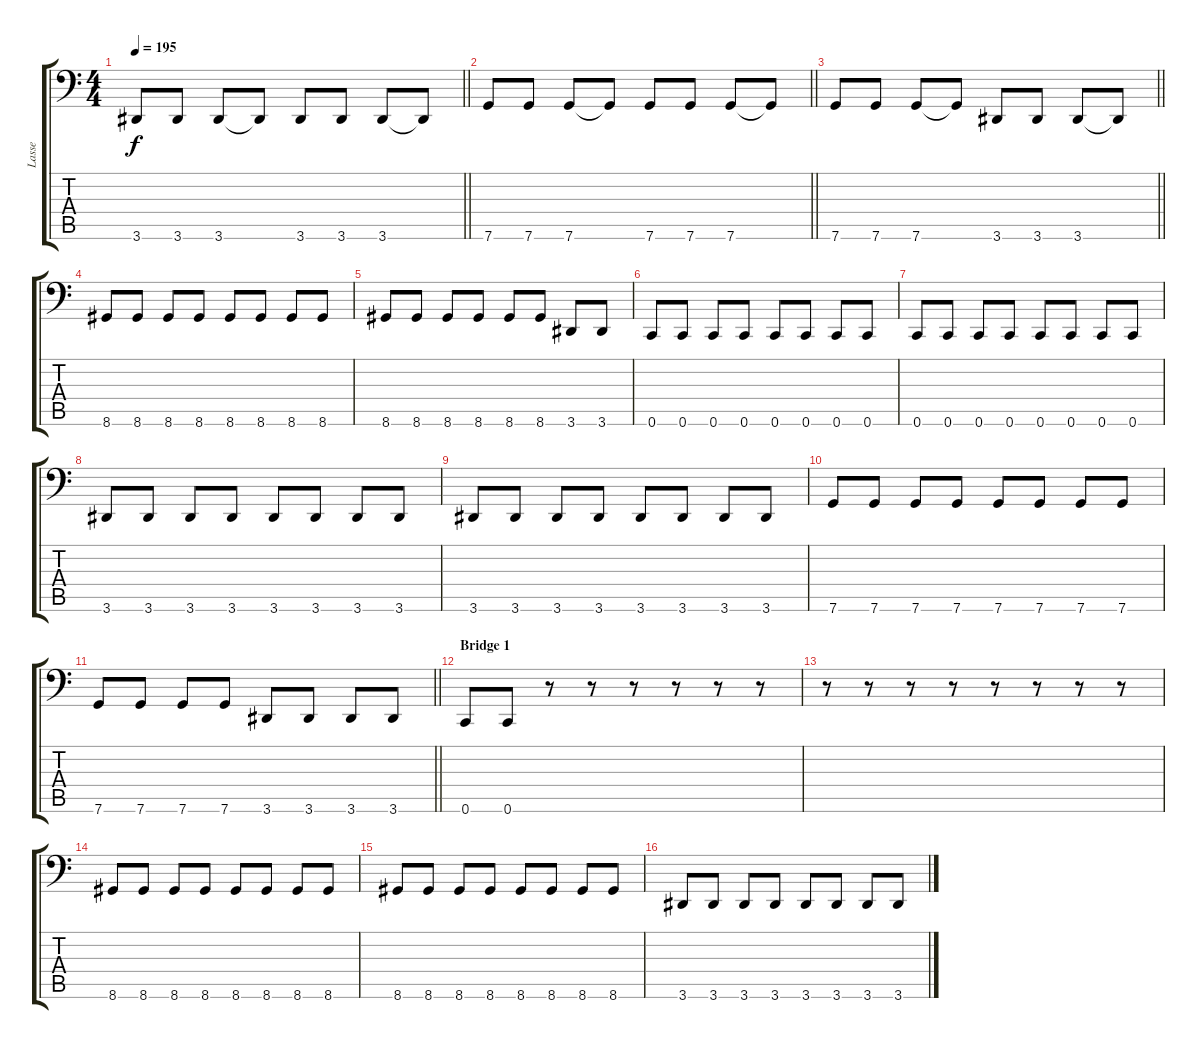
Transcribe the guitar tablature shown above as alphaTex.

\track ("Lasse" "Lasse") {instrument electricbasspick}
\staff {score tabs}
\tuning (D3 A2 F2 C2 G1 C1) {hide}
\ts (4 4)
\tempo 195
\clef f4
\barLineRight lightlight
\ks c
3.6.8{dy f} 3.6.8 3.6.8 3.6{t}.8 3.6.8 3.6.8 3.6.8 3.6{t}.8 |
\barLineRight lightlight
7.6.8 7.6.8 7.6.8 7.6{t}.8 7.6.8 7.6.8 7.6.8 7.6{t}.8 |
\barLineRight lightlight
7.6.8 7.6.8 7.6.8 7.6{t}.8 3.6.8 3.6.8 3.6.8 3.6{t}.8 |
8.6.8 8.6.8 8.6.8 8.6.8 8.6.8 8.6.8 8.6.8 8.6.8 |
8.6.8 8.6.8 8.6.8 8.6.8 8.6.8 8.6.8 3.6.8 3.6.8 |
0.6.8 0.6.8 0.6.8 0.6.8 0.6.8 0.6.8 0.6.8 0.6.8 |
0.6.8 0.6.8 0.6.8 0.6.8 0.6.8 0.6.8 0.6.8 0.6.8 |
3.6.8 3.6.8 3.6.8 3.6.8 3.6.8 3.6.8 3.6.8 3.6.8 |
3.6.8 3.6.8 3.6.8 3.6.8 3.6.8 3.6.8 3.6.8 3.6.8 |
7.6.8 7.6.8 7.6.8 7.6.8 7.6.8 7.6.8 7.6.8 7.6.8 |
\barLineRight lightlight
7.6.8 7.6.8 7.6.8 7.6.8 3.6.8 3.6.8 3.6.8 3.6.8 |
\section ("" "Bridge 1")
0.6.8 0.6.8 r.8 r.8 r.8 r.8 r.8 r.8 |
r.8 r.8 r.8 r.8 r.8 r.8 r.8 r.8 |
8.6.8 8.6.8 8.6.8 8.6.8 8.6.8 8.6.8 8.6.8 8.6.8 |
8.6.8 8.6.8 8.6.8 8.6.8 8.6.8 8.6.8 8.6.8 8.6.8 |
3.6.8 3.6.8 3.6.8 3.6.8 3.6.8 3.6.8 3.6.8 3.6.8
